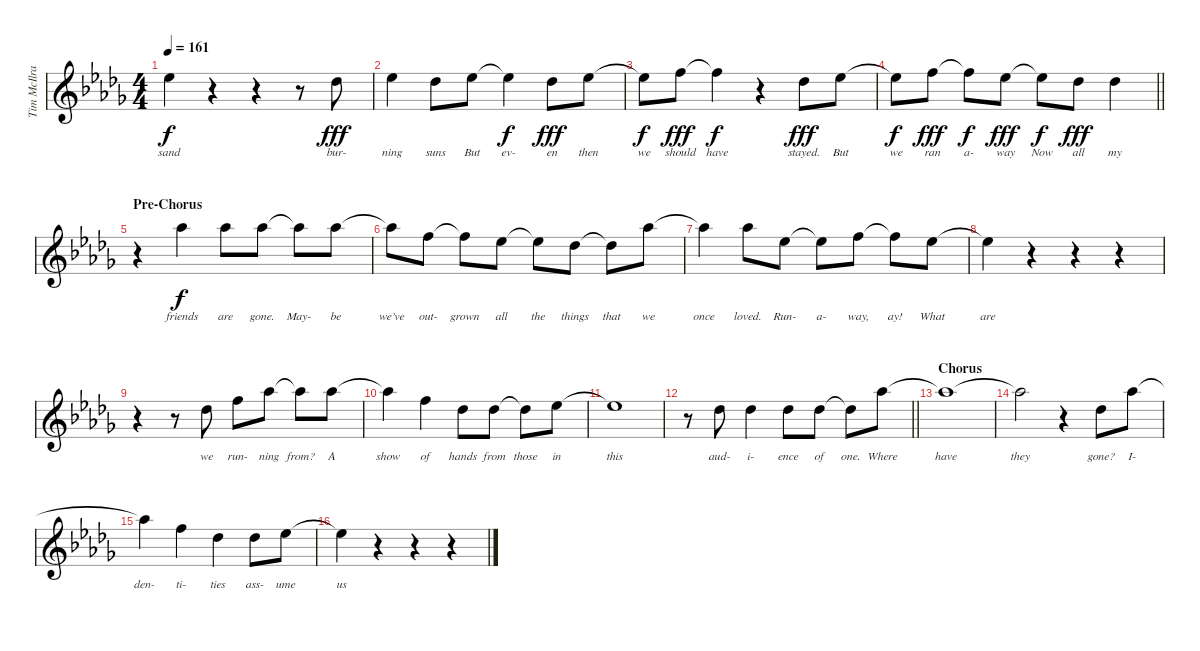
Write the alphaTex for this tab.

\track ("Tim McIlrath - Vocals" "Tim McIlra") {instrument overdrivenguitar}
\staff {score}
\tuning (E4 B3 G3 D3 A2 E2) {hide}
\ts (4 4)
\tempo 161
\clef g2
\ks db
4.2{t}.4{lyrics (0 "sand") lyrics (1 "") lyrics (2 "") lyrics (3 "") lyrics (4 "") dy f} r.4 r.4 r.8 2.2.8{lyrics (0 "bur-") lyrics (1 "") lyrics (2 "") lyrics (3 "") lyrics (4 "") dy fff} |
4.2.4{lyrics (0 "ning") lyrics (1 "") lyrics (2 "") lyrics (3 "") lyrics (4 "")} 2.2.8{lyrics (0 "suns") lyrics (1 "") lyrics (2 "") lyrics (3 "") lyrics (4 "")} 4.2.8{lyrics (0 "But") lyrics (1 "") lyrics (2 "") lyrics (3 "") lyrics (4 "")} 4.2{t}.4{lyrics (0 "ev-") lyrics (1 "") lyrics (2 "") lyrics (3 "") lyrics (4 "") dy f} 2.2.8{lyrics (0 "en") lyrics (1 "") lyrics (2 "") lyrics (3 "") lyrics (4 "") dy fff} 4.2.8{lyrics (0 "then") lyrics (1 "") lyrics (2 "") lyrics (3 "") lyrics (4 "")} |
4.2{t}.8{lyrics (0 "we") lyrics (1 "") lyrics (2 "") lyrics (3 "") lyrics (4 "") dy f} 1.1.8{lyrics (0 "should") lyrics (1 "") lyrics (2 "") lyrics (3 "") lyrics (4 "") dy fff} 1.1{t}.4{lyrics (0 "have") lyrics (1 "") lyrics (2 "") lyrics (3 "") lyrics (4 "") dy f} r.4 2.2.8{lyrics (0 "stayed.") lyrics (1 "") lyrics (2 "") lyrics (3 "") lyrics (4 "") dy fff} 4.2.8{lyrics (0 "But") lyrics (1 "") lyrics (2 "") lyrics (3 "") lyrics (4 "")} |
\barLineRight lightlight
4.2{t}.8{lyrics (0 "we") lyrics (1 "") lyrics (2 "") lyrics (3 "") lyrics (4 "") dy f} 1.1.8{lyrics (0 "ran") lyrics (1 "") lyrics (2 "") lyrics (3 "") lyrics (4 "") dy fff} 1.1{t}.8{lyrics (0 "a-") lyrics (1 "") lyrics (2 "") lyrics (3 "") lyrics (4 "") dy f} 4.2.8{lyrics (0 "way") lyrics (1 "") lyrics (2 "") lyrics (3 "") lyrics (4 "") dy fff} 4.2{t}.8{lyrics (0 "Now") lyrics (1 "") lyrics (2 "") lyrics (3 "") lyrics (4 "") dy f} 2.2.8{lyrics (0 "all") lyrics (1 "") lyrics (2 "") lyrics (3 "") lyrics (4 "") dy fff} 2.2.4{lyrics (0 "my") lyrics (1 "") lyrics (2 "") lyrics (3 "") lyrics (4 "")} |
\section ("" "Pre-Chorus")
r.4 4.1.4{lyrics (0 "friends") lyrics (1 "") lyrics (2 "") lyrics (3 "") lyrics (4 "") dy f} 4.1.8{lyrics (0 "are") lyrics (1 "") lyrics (2 "") lyrics (3 "") lyrics (4 "")} 4.1.8{lyrics (0 "gone.") lyrics (1 "") lyrics (2 "") lyrics (3 "") lyrics (4 "")} 4.1{t}.8{lyrics (0 "May-") lyrics (1 "") lyrics (2 "") lyrics (3 "") lyrics (4 "")} 4.1.8{lyrics (0 "be") lyrics (1 "") lyrics (2 "") lyrics (3 "") lyrics (4 "")} |
4.1{t}.8{lyrics (0 "we’ve") lyrics (1 "") lyrics (2 "") lyrics (3 "") lyrics (4 "")} 1.1.8{lyrics (0 "out-") lyrics (1 "") lyrics (2 "") lyrics (3 "") lyrics (4 "")} 1.1{t}.8{lyrics (0 "grown") lyrics (1 "") lyrics (2 "") lyrics (3 "") lyrics (4 "")} 4.2.8{lyrics (0 "all") lyrics (1 "") lyrics (2 "") lyrics (3 "") lyrics (4 "")} 4.2{t}.8{lyrics (0 "the") lyrics (1 "") lyrics (2 "") lyrics (3 "") lyrics (4 "")} 2.2.8{lyrics (0 "things") lyrics (1 "") lyrics (2 "") lyrics (3 "") lyrics (4 "")} 2.2{t}.8{lyrics (0 "that") lyrics (1 "") lyrics (2 "") lyrics (3 "") lyrics (4 "")} 4.1.8{lyrics (0 "we") lyrics (1 "") lyrics (2 "") lyrics (3 "") lyrics (4 "")} |
4.1{t}.4{lyrics (0 "once") lyrics (1 "") lyrics (2 "") lyrics (3 "") lyrics (4 "")} 4.1.8{lyrics (0 "loved.") lyrics (1 "") lyrics (2 "") lyrics (3 "") lyrics (4 "")} 4.2.8{lyrics (0 "Run-") lyrics (1 "") lyrics (2 "") lyrics (3 "") lyrics (4 "")} 4.2{t}.8{lyrics (0 "a-") lyrics (1 "") lyrics (2 "") lyrics (3 "") lyrics (4 "")} 1.1.8{lyrics (0 "way,") lyrics (1 "") lyrics (2 "") lyrics (3 "") lyrics (4 "")} 1.1{t}.8{lyrics (0 "ay!") lyrics (1 "") lyrics (2 "") lyrics (3 "") lyrics (4 "")} 4.2.8{lyrics (0 "What") lyrics (1 "") lyrics (2 "") lyrics (3 "") lyrics (4 "")} |
4.2{t}.4{lyrics (0 "are") lyrics (1 "") lyrics (2 "") lyrics (3 "") lyrics (4 "")} r.4 r.4 r.4 |
r.4 r.8 2.2.8{lyrics (0 "we") lyrics (1 "") lyrics (2 "") lyrics (3 "") lyrics (4 "")} 1.1.8{lyrics (0 "run-") lyrics (1 "") lyrics (2 "") lyrics (3 "") lyrics (4 "")} 4.1.8{lyrics (0 "ning") lyrics (1 "") lyrics (2 "") lyrics (3 "") lyrics (4 "")} 4.1{t}.8{lyrics (0 "from?") lyrics (1 "") lyrics (2 "") lyrics (3 "") lyrics (4 "")} 4.1.8{lyrics (0 "A") lyrics (1 "") lyrics (2 "") lyrics (3 "") lyrics (4 "")} |
4.1{t}.4{lyrics (0 "show") lyrics (1 "") lyrics (2 "") lyrics (3 "") lyrics (4 "")} 1.1.4{lyrics (0 "of") lyrics (1 "") lyrics (2 "") lyrics (3 "") lyrics (4 "")} 2.2.8{lyrics (0 "hands") lyrics (1 "") lyrics (2 "") lyrics (3 "") lyrics (4 "")} 2.2.8{lyrics (0 "from") lyrics (1 "") lyrics (2 "") lyrics (3 "") lyrics (4 "")} 2.2{t}.8{lyrics (0 "those") lyrics (1 "") lyrics (2 "") lyrics (3 "") lyrics (4 "")} 4.2.8{lyrics (0 "in") lyrics (1 "") lyrics (2 "") lyrics (3 "") lyrics (4 "")} |
4.2{t}.1{lyrics (0 "this") lyrics (1 "") lyrics (2 "") lyrics (3 "") lyrics (4 "")} |
\barLineRight lightlight
r.8 2.2.8{lyrics (0 "aud-") lyrics (1 "") lyrics (2 "") lyrics (3 "") lyrics (4 "")} 2.2.4{lyrics (0 "i-") lyrics (1 "") lyrics (2 "") lyrics (3 "") lyrics (4 "")} 2.2.8{lyrics (0 "ence") lyrics (1 "") lyrics (2 "") lyrics (3 "") lyrics (4 "")} 2.2.8{lyrics (0 "of") lyrics (1 "") lyrics (2 "") lyrics (3 "") lyrics (4 "")} 2.2{t}.8{lyrics (0 "one.") lyrics (1 "") lyrics (2 "") lyrics (3 "") lyrics (4 "")} 4.1.8{lyrics (0 "Where") lyrics (1 "") lyrics (2 "") lyrics (3 "") lyrics (4 "")} |
\section ("" "Chorus")
4.1{t}.1{lyrics (0 "have") lyrics (1 "") lyrics (2 "") lyrics (3 "") lyrics (4 "")} |
4.1{t}.2{lyrics (0 "they") lyrics (1 "") lyrics (2 "") lyrics (3 "") lyrics (4 "")} r.4 2.2.8{lyrics (0 "gone?") lyrics (1 "") lyrics (2 "") lyrics (3 "") lyrics (4 "")} 4.1.8{lyrics (0 "I-") lyrics (1 "") lyrics (2 "") lyrics (3 "") lyrics (4 "")} |
4.1{t}.4{lyrics (0 "den-") lyrics (1 "") lyrics (2 "") lyrics (3 "") lyrics (4 "")} 1.1.4{lyrics (0 "ti-") lyrics (1 "") lyrics (2 "") lyrics (3 "") lyrics (4 "")} 2.2.4{lyrics (0 "ties") lyrics (1 "") lyrics (2 "") lyrics (3 "") lyrics (4 "")} 2.2.8{lyrics (0 "ass-") lyrics (1 "") lyrics (2 "") lyrics (3 "") lyrics (4 "")} 4.2.8{lyrics (0 "ume") lyrics (1 "") lyrics (2 "") lyrics (3 "") lyrics (4 "")} |
4.2{t}.4{lyrics (0 "us") lyrics (1 "") lyrics (2 "") lyrics (3 "") lyrics (4 "")} r.4 r.4 r.4
